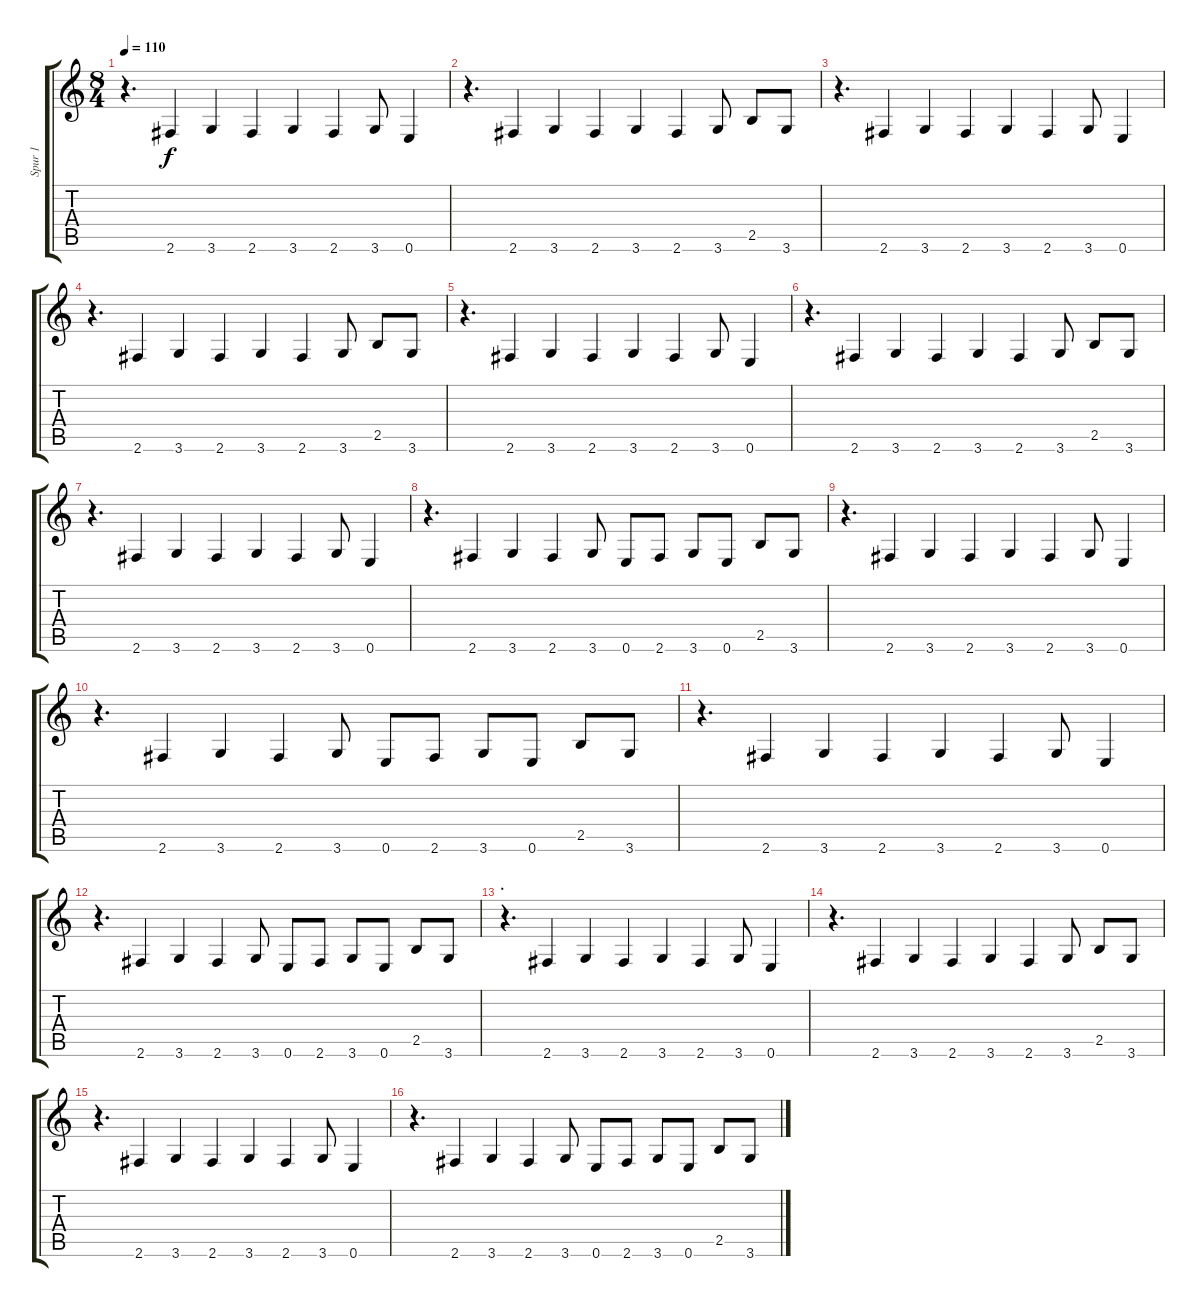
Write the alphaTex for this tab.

\track ("Spur 1" "Spur 1") {instrument fretlessbass}
\staff {score tabs}
\tuning (E4 B3 G3 D3 A2 E2) {hide}
\ts (8 4)
\tempo 110
\clef g2
\ks c
r.4{d dy f instrument fretlessbass} 2.6.4 3.6.4 2.6.4 3.6.4 2.6.4 3.6.8 0.6.4 |
r.4{d} 2.6.4 3.6.4 2.6.4 3.6.4 2.6.4 3.6.8 2.5.8 3.6.8 |
r.4{d} 2.6.4 3.6.4 2.6.4 3.6.4 2.6.4 3.6.8 0.6.4 |
r.4{d} 2.6.4 3.6.4 2.6.4 3.6.4 2.6.4 3.6.8 2.5.8 3.6.8 |
r.4{d} 2.6.4 3.6.4 2.6.4 3.6.4 2.6.4 3.6.8 0.6.4 |
r.4{d} 2.6.4 3.6.4 2.6.4 3.6.4 2.6.4 3.6.8 2.5.8 3.6.8 |
r.4{d} 2.6.4 3.6.4 2.6.4 3.6.4 2.6.4 3.6.8 0.6.4 |
r.4{d} 2.6.4 3.6.4 2.6.4 3.6.8 0.6.8 2.6.8 3.6.8 0.6.8 2.5.8 3.6.8 |
r.4{d} 2.6.4 3.6.4 2.6.4 3.6.4 2.6.4 3.6.8 0.6.4 |
r.4{d} 2.6.4 3.6.4 2.6.4 3.6.8 0.6.8 2.6.8 3.6.8 0.6.8 2.5.8 3.6.8 |
r.4{d} 2.6.4 3.6.4 2.6.4 3.6.4 2.6.4 3.6.8 0.6.4 |
r.4{d} 2.6.4 3.6.4 2.6.4 3.6.8 0.6.8 2.6.8 3.6.8 0.6.8 2.5.8 3.6.8 |
\section ("" ".")
r.4{d} 2.6.4 3.6.4 2.6.4 3.6.4 2.6.4 3.6.8 0.6.4 |
r.4{d} 2.6.4 3.6.4 2.6.4 3.6.4 2.6.4 3.6.8 2.5.8 3.6.8 |
r.4{d} 2.6.4 3.6.4 2.6.4 3.6.4 2.6.4 3.6.8 0.6.4 |
r.4{d} 2.6.4 3.6.4 2.6.4 3.6.8 0.6.8 2.6.8 3.6.8 0.6.8 2.5.8 3.6.8
